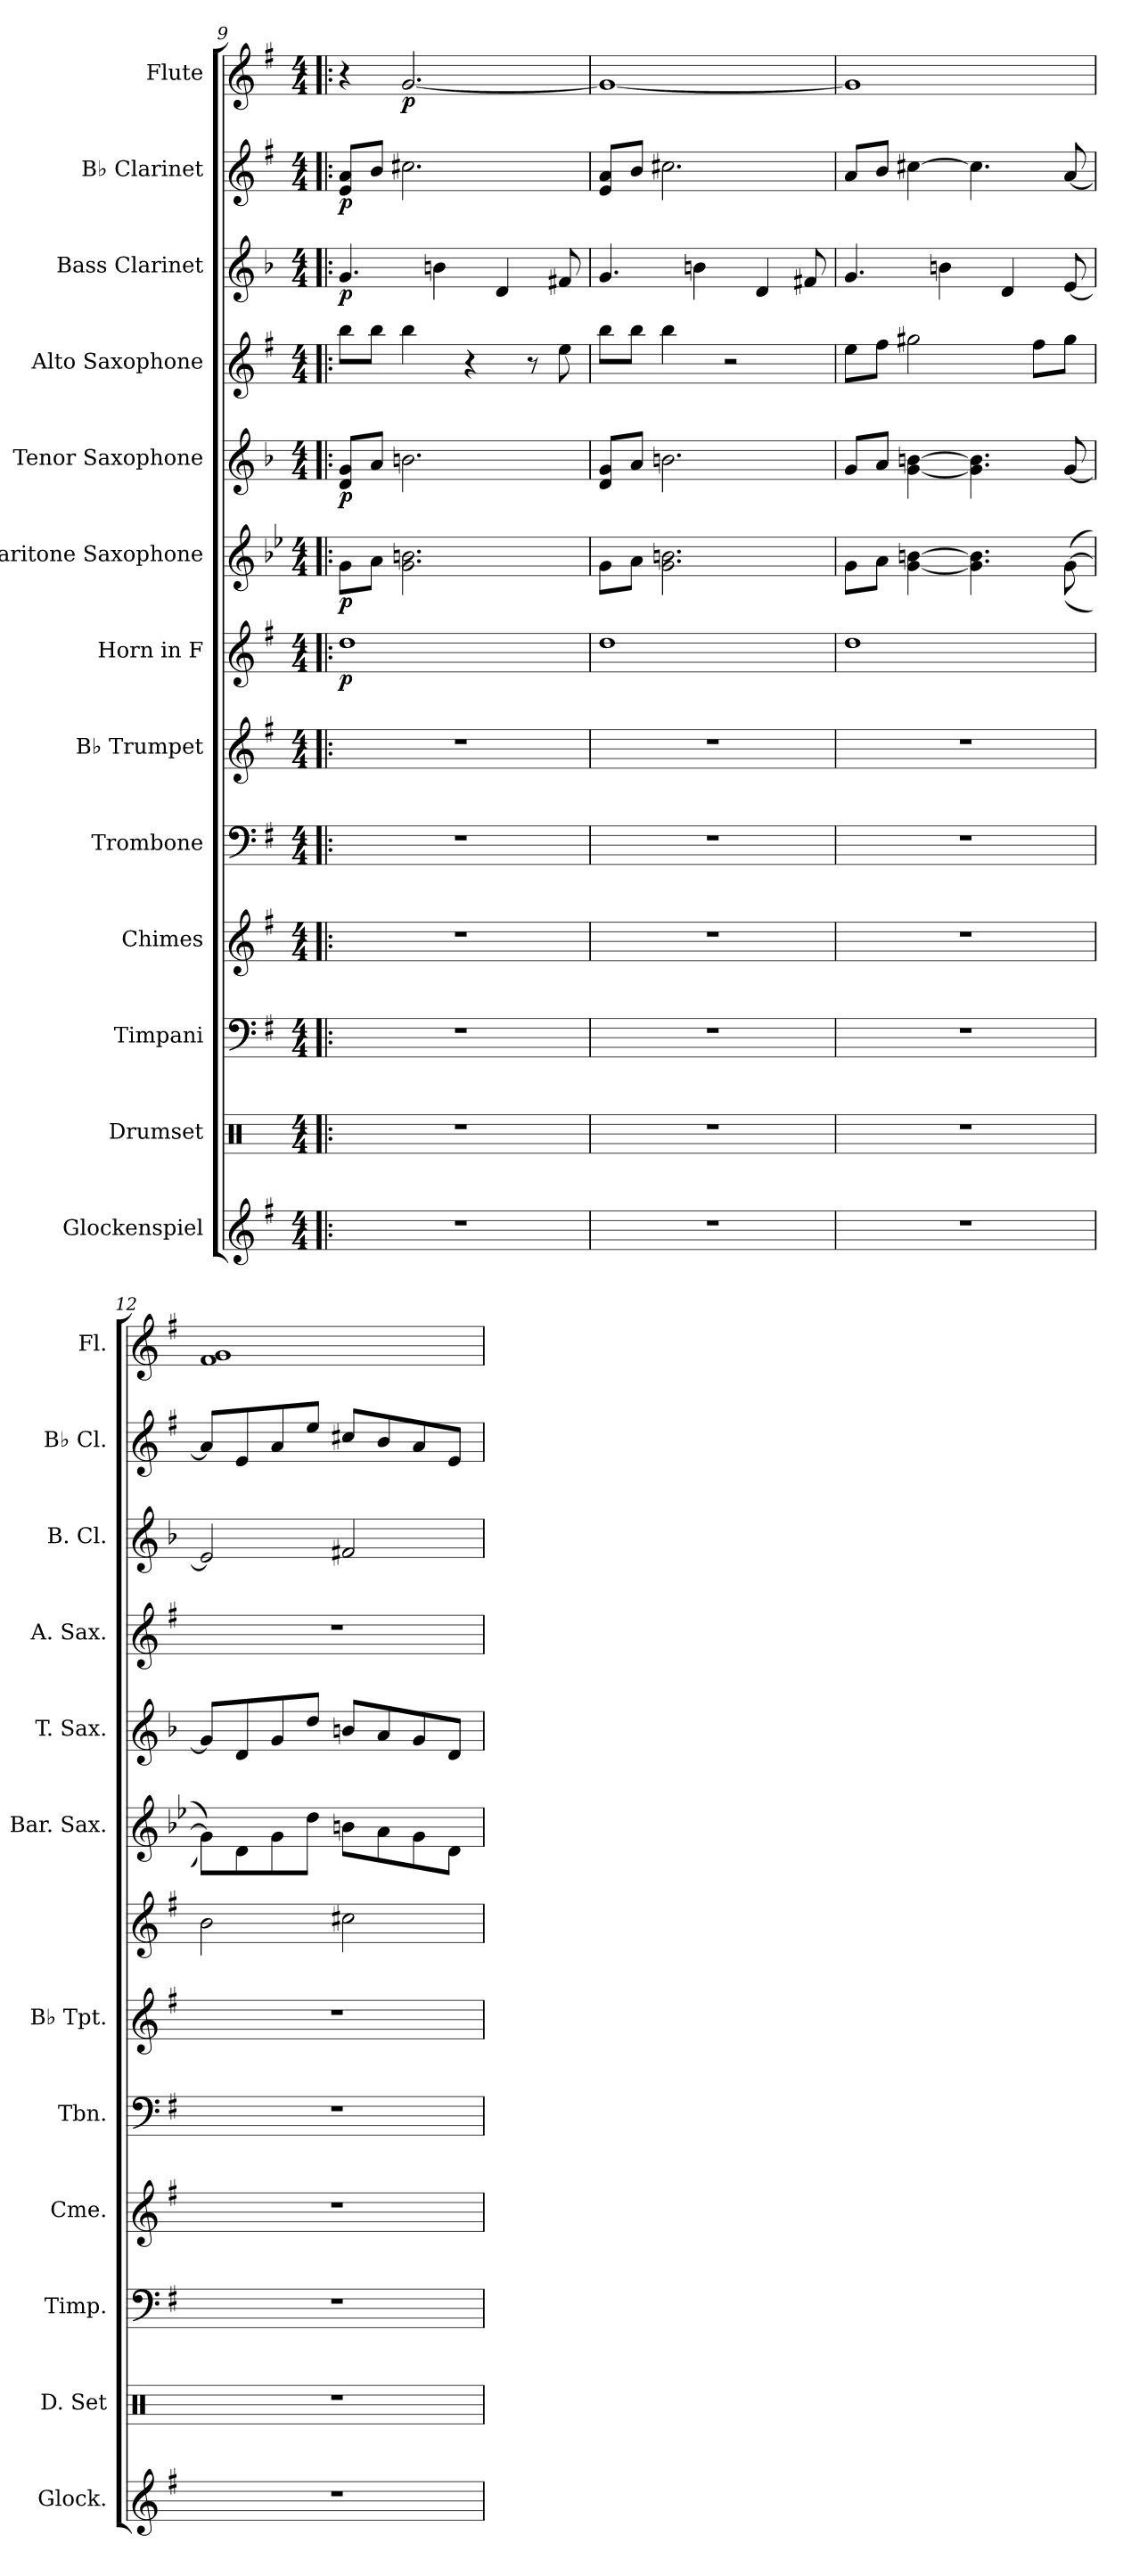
**kern	**kern	**kern	**kern	**kern	**kern	**kern	**dynam	**kern	**dynam	**kern	**dynam	**kern	**kern	**dynam	**kern	**dynam	**kern	**dynam
*part13	*part12	*part11	*part10	*part9	*part8	*part7	*part7	*part6	*part6	*part5	*part5	*part4	*part3	*part3	*part2	*part2	*part1	*part1
*staff13	*staff12	*staff11	*staff10	*staff9	*staff8	*staff7	*staff7	*staff6	*staff6	*staff5	*staff5	*staff4	*staff3	*staff3	*staff2	*staff2	*staff1	*staff1
*I"Glockenspiel	*I"Drumset	*I"Timpani	*I"Chimes	*I"Trombone	*I"B♭ Trumpet	*I"Horn in F	*	*I"Baritone Saxophone	*	*I"Tenor Saxophone	*	*I"Alto Saxophone	*I"Bass Clarinet	*	*I"B♭ Clarinet	*	*I"Flute	*
*I'Glock.	*I'D. Set	*I'Timp.	*I'Cme.	*I'Tbn.	*I'B♭ Tpt.	*	*	*I'Bar. Sax.	*	*I'T. Sax.	*	*I'A. Sax.	*I'B. Cl.	*	*I'B♭ Cl.	*	*I'Fl.	*
!!LO:PB:g=z
*clefG2	*clefX	*clefF4	*clefG2	*clefF4	*clefG2	*clefG2	*	*clefG2	*	*clefG2	*	*clefG2	*clefG2	*	*clefG2	*	*clefG2	*
*ITrd-14c-24	*	*	*	*	*ITrd1c2	*ITrd4c7	*	*ITrd12c21	*	*ITrd8c14	*	*ITrd5c9	*ITrd8c14	*	*ITrd1c2	*	*	*
*k[f#]	*k[]	*k[f#]	*k[f#]	*k[f#]	*k[b-]	*k[]	*	*k[b-e-]	*	*k[b-]	*	*k[b-e-]	*k[b-]	*	*k[b-]	*	*k[f#]	*
*M4/4	*M4/4	*M4/4	*M4/4	*M4/4	*M4/4	*M4/4	*	*M4/4	*	*M4/4	*	*M4/4	*M4/4	*	*M4/4	*	*M4/4	*
=9!|:	=9!|:	=9!|:	=9!|:	=9!|:	=9!|:	=9!|:	=9!|:	=9!|:	=9!|:	=9!|:	=9!|:	=9!|:	=9!|:	=9!|:	=9!|:	=9!|:	=9!|:	=9!|:
!	!	!	!	!	!	!	!LO:DY:b	!	!LO:DY:b	!	!LO:DY:b	!	!	!LO:DY:b	!	!LO:DY:b	!	!
1r	1r	1r	1r	1r	1r	1g	p	8G\L	p	8D/ 8G/L	p	8dd\L	4.G/	p	8d/ 8g/L	p	4r	.
.	.	.	.	.	.	.	.	8A\J	.	8A/J	.	8dd\J	.	.	8a/J	.	.	.
!	!	!	!	!	!	!	!	!	!	!	!	!	!	!	!	!	!	!LO:DY:b
.	.	.	.	.	.	.	.	2.G\ 2.Bn\	.	2.Bn\	.	4dd\	.	.	2.bn\	.	[2.g/	p
.	.	.	.	.	.	.	.	.	.	.	.	.	4Bn\	.	.	.	.	.
.	.	.	.	.	.	.	.	.	.	.	.	4r	.	.	.	.	.	.
.	.	.	.	.	.	.	.	.	.	.	.	.	4D/	.	.	.	.	.
.	.	.	.	.	.	.	.	.	.	.	.	8r	.	.	.	.	.	.
.	.	.	.	.	.	.	.	.	.	.	.	8g\	8F#X/	.	.	.	.	.
=10	=10	=10	=10	=10	=10	=10	=10	=10	=10	=10	=10	=10	=10	=10	=10	=10	=10	=10
1r	1r	1r	1r	1r	1r	1g	.	8G\L	.	8D/ 8G/L	.	8dd\L	4.G/	.	8d/ 8g/L	.	1g_	.
.	.	.	.	.	.	.	.	8A\J	.	8A/J	.	8dd\J	.	.	8a/J	.	.	.
.	.	.	.	.	.	.	.	2.G\ 2.Bn\	.	2.Bn\	.	4dd\	.	.	2.bn\	.	.	.
.	.	.	.	.	.	.	.	.	.	.	.	.	4Bn\	.	.	.	.	.
.	.	.	.	.	.	.	.	.	.	.	.	2r	.	.	.	.	.	.
.	.	.	.	.	.	.	.	.	.	.	.	.	4D/	.	.	.	.	.
.	.	.	.	.	.	.	.	.	.	.	.	.	8F#X/	.	.	.	.	.
=11	=11	=11	=11	=11	=11	=11	=11	=11	=11	=11	=11	=11	=11	=11	=11	=11	=11	=11
1r	1r	1r	1r	1r	1r	1g	.	8G\L	.	8G/L	.	8g\L	4.G/	.	8g/L	.	1g]	.
.	.	.	.	.	.	.	.	8A\J	.	8A/J	.	8a\J	.	.	8a/J	.	.	.
.	.	.	.	.	.	.	.	[4G\ [4Bn\	.	[4G\ [4Bn\	.	2bn\	.	.	[4bn\	.	.	.
.	.	.	.	.	.	.	.	.	.	.	.	.	4Bn\	.	.	.	.	.
.	.	.	.	.	.	.	.	4.G\] 4.B\]	.	4.G\] 4.B\]	.	.	.	.	4.b\]	.	.	.
.	.	.	.	.	.	.	.	.	.	.	.	.	4D/	.	.	.	.	.
.	.	.	.	.	.	.	.	.	.	.	.	8a\L	.	.	.	.	.	.
.	.	.	.	.	.	.	.	(<(<[8G\	.	[8G/	.	8b\J	[8E/	.	[8g/	.	.	.
=12	=12	=12	=12	=12	=12	=12	=12	=12	=12	=12	=12	=12	=12	=12	=12	=12	=12	=12
1r	1r	1r	1r	1r	1r	2e\	.	8G\L]))	.	8G/L]	.	1r	2E/]	.	8g/L]	.	1f# 1g	.
.	.	.	.	.	.	.	.	8D\	.	8D/	.	.	.	.	8d/	.	.	.
.	.	.	.	.	.	.	.	8G\	.	8G/	.	.	.	.	8g/	.	.	.
.	.	.	.	.	.	.	.	8d\J	.	8d/J	.	.	.	.	8dd/J	.	.	.
.	.	.	.	.	.	2f#X\	.	8Bn\L	.	8Bn/L	.	.	2F#X/	.	8bn/L	.	.	.
.	.	.	.	.	.	.	.	8A\	.	8A/	.	.	.	.	8a/	.	.	.
.	.	.	.	.	.	.	.	8G\	.	8G/	.	.	.	.	8g/	.	.	.
.	.	.	.	.	.	.	.	8D\J	.	8D/J	.	.	.	.	8d/J	.	.	.
=	=	=	=	=	=	=	=	=	=	=	=	=	=	=	=	=	=	=
*-	*-	*-	*-	*-	*-	*-	*-	*-	*-	*-	*-	*-	*-	*-	*-	*-	*-	*-
